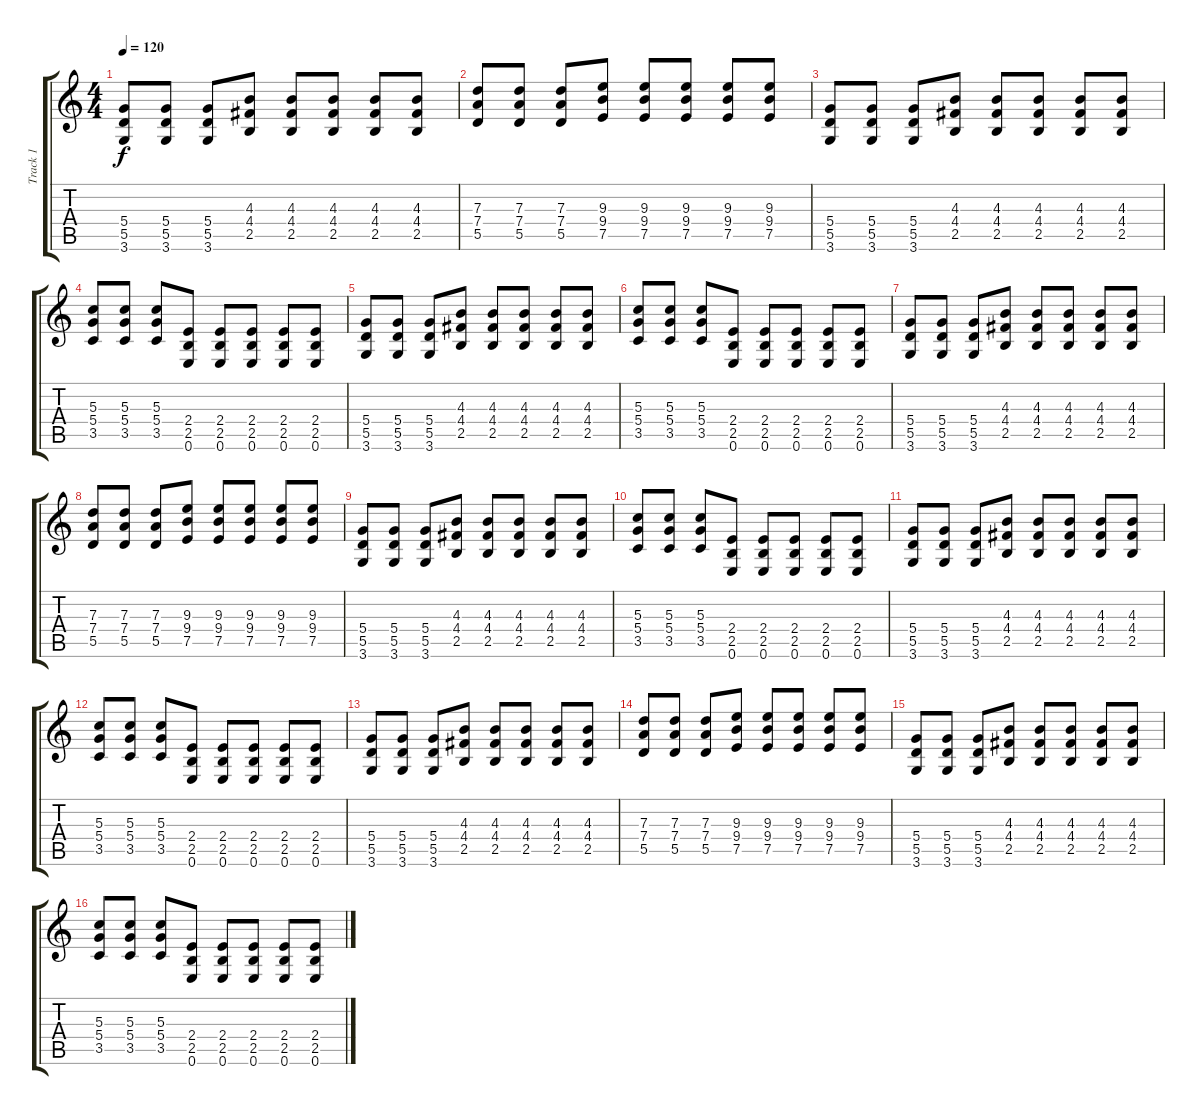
\track ("Track 1" "Track 1") {instrument distortionguitar}
\staff {score tabs}
\tuning (E4 B3 G3 D3 A2 E2) {hide}
\ts (4 4)
\tempo 120
\clef g2
\ks c
(5.4 5.5 3.6).8{dy f} (5.4 5.5 3.6).8 (5.4 5.5 3.6).8 (4.3 4.4 2.5).8 (4.3 4.4 2.5).8 (4.3 4.4 2.5).8 (4.3 4.4 2.5).8 (4.3 4.4 2.5).8 |
(7.3 7.4 5.5).8 (7.3 7.4 5.5).8 (7.3 7.4 5.5).8 (9.3 9.4 7.5).8 (9.3 9.4 7.5).8 (9.3 9.4 7.5).8 (9.3 9.4 7.5).8 (9.3 9.4 7.5).8 |
(5.4 5.5 3.6).8 (5.4 5.5 3.6).8 (5.4 5.5 3.6).8 (4.3 4.4 2.5).8 (4.3 4.4 2.5).8 (4.3 4.4 2.5).8 (4.3 4.4 2.5).8 (4.3 4.4 2.5).8 |
(5.3 5.4 3.5).8 (5.3 5.4 3.5).8 (5.3 5.4 3.5).8 (2.4 2.5 0.6).8 (2.4 2.5 0.6).8 (2.4 2.5 0.6).8 (2.4 2.5 0.6).8 (2.4 2.5 0.6).8 |
(5.4 5.5 3.6).8 (5.4 5.5 3.6).8 (5.4 5.5 3.6).8 (4.3 4.4 2.5).8 (4.3 4.4 2.5).8 (4.3 4.4 2.5).8 (4.3 4.4 2.5).8 (4.3 4.4 2.5).8 |
(5.3 5.4 3.5).8 (5.3 5.4 3.5).8 (5.3 5.4 3.5).8 (2.4 2.5 0.6).8 (2.4 2.5 0.6).8 (2.4 2.5 0.6).8 (2.4 2.5 0.6).8 (2.4 2.5 0.6).8 |
(5.4 5.5 3.6).8 (5.4 5.5 3.6).8 (5.4 5.5 3.6).8 (4.3 4.4 2.5).8 (4.3 4.4 2.5).8 (4.3 4.4 2.5).8 (4.3 4.4 2.5).8 (4.3 4.4 2.5).8 |
(7.3 7.4 5.5).8 (7.3 7.4 5.5).8 (7.3 7.4 5.5).8 (9.3 9.4 7.5).8 (9.3 9.4 7.5).8 (9.3 9.4 7.5).8 (9.3 9.4 7.5).8 (9.3 9.4 7.5).8 |
(5.4 5.5 3.6).8 (5.4 5.5 3.6).8 (5.4 5.5 3.6).8 (4.3 4.4 2.5).8 (4.3 4.4 2.5).8 (4.3 4.4 2.5).8 (4.3 4.4 2.5).8 (4.3 4.4 2.5).8 |
(5.3 5.4 3.5).8 (5.3 5.4 3.5).8 (5.3 5.4 3.5).8 (2.4 2.5 0.6).8 (2.4 2.5 0.6).8 (2.4 2.5 0.6).8 (2.4 2.5 0.6).8 (2.4 2.5 0.6).8 |
(5.4 5.5 3.6).8 (5.4 5.5 3.6).8 (5.4 5.5 3.6).8 (4.3 4.4 2.5).8 (4.3 4.4 2.5).8 (4.3 4.4 2.5).8 (4.3 4.4 2.5).8 (4.3 4.4 2.5).8 |
(5.3 5.4 3.5).8 (5.3 5.4 3.5).8 (5.3 5.4 3.5).8 (2.4 2.5 0.6).8 (2.4 2.5 0.6).8 (2.4 2.5 0.6).8 (2.4 2.5 0.6).8 (2.4 2.5 0.6).8 |
(5.4 5.5 3.6).8 (5.4 5.5 3.6).8 (5.4 5.5 3.6).8 (4.3 4.4 2.5).8 (4.3 4.4 2.5).8 (4.3 4.4 2.5).8 (4.3 4.4 2.5).8 (4.3 4.4 2.5).8 |
(7.3 7.4 5.5).8 (7.3 7.4 5.5).8 (7.3 7.4 5.5).8 (9.3 9.4 7.5).8 (9.3 9.4 7.5).8 (9.3 9.4 7.5).8 (9.3 9.4 7.5).8 (9.3 9.4 7.5).8 |
(5.4 5.5 3.6).8 (5.4 5.5 3.6).8 (5.4 5.5 3.6).8 (4.3 4.4 2.5).8 (4.3 4.4 2.5).8 (4.3 4.4 2.5).8 (4.3 4.4 2.5).8 (4.3 4.4 2.5).8 |
(5.3 5.4 3.5).8 (5.3 5.4 3.5).8 (5.3 5.4 3.5).8 (2.4 2.5 0.6).8 (2.4 2.5 0.6).8 (2.4 2.5 0.6).8 (2.4 2.5 0.6).8 (2.4 2.5 0.6).8
